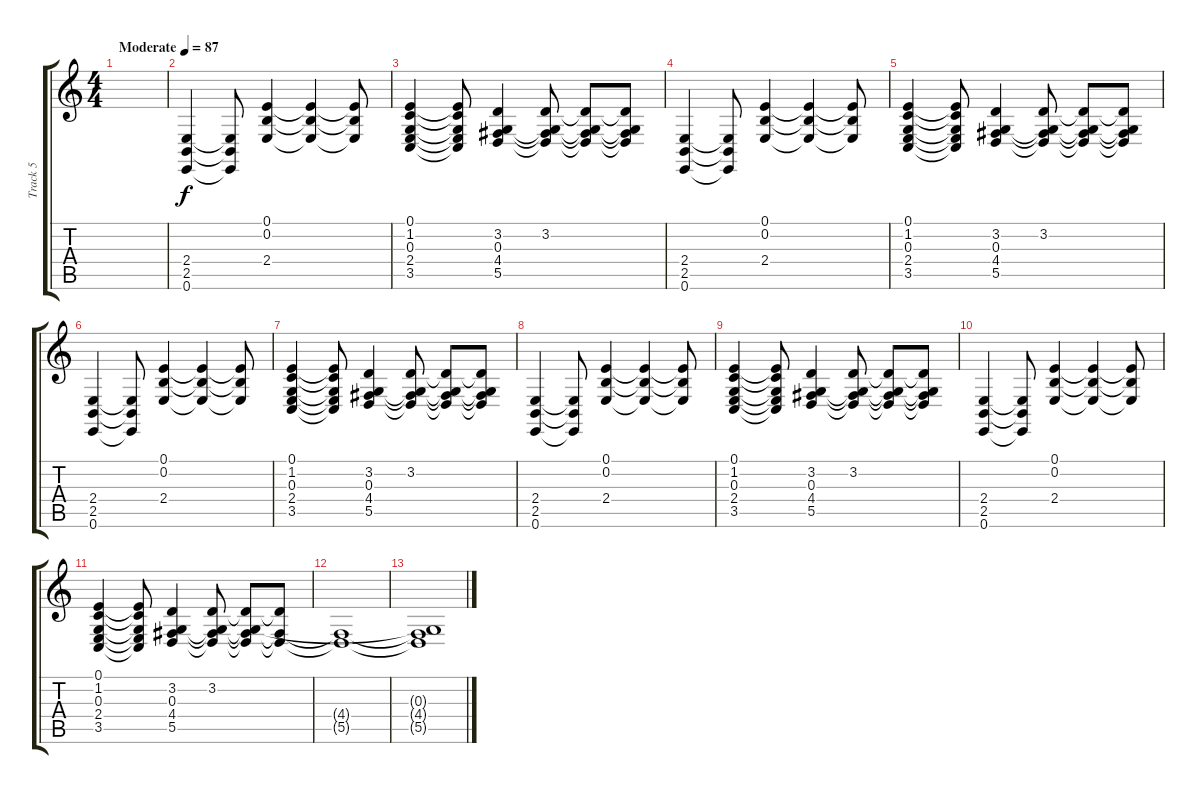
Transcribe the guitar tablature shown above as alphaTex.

\track ("Track 5" "Track 5") {instrument stringensemble1}
\staff {score tabs}
\tuning (E4 B3 G3 D3 A2 E2) {hide}
\ts (4 4)
\tempo (87 "Moderate")
\clef g2
\ks c
|
(2.4 2.5 0.6).4 (2.4{t} 2.5{t} 0.6{t}).8 (0.1 0.2 2.4).4 (0.1{t} 0.2{t} 2.4{t}).4 (0.1{t} 0.2{t} 2.4{t}).8 |
(0.1 1.2 0.3 2.4 3.5).4 (0.1{t} 1.2{t} 0.3{t} 2.4{t} 3.5{t}).8 (3.2 0.3 4.4 5.5).4 (3.2 0.3{t} 4.4{t} 5.5{t}).8 (3.2{t} 0.3{t} 4.4{t} 5.5{t}).8 (3.2{t} 0.3{t} 4.4{t} 5.5{t}).8 |
(2.4 2.5 0.6).4 (2.4{t} 2.5{t} 0.6{t}).8 (0.1 0.2 2.4).4 (0.1{t} 0.2{t} 2.4{t}).4 (0.1{t} 0.2{t} 2.4{t}).8 |
(0.1 1.2 0.3 2.4 3.5).4 (0.1{t} 1.2{t} 0.3{t} 2.4{t} 3.5{t}).8 (3.2 0.3 4.4 5.5).4 (3.2 0.3{t} 4.4{t} 5.5{t}).8 (3.2{t} 0.3{t} 4.4{t} 5.5{t}).8 (3.2{t} 0.3{t} 4.4{t} 5.5{t}).8 |
(2.4 2.5 0.6).4 (2.4{t} 2.5{t} 0.6{t}).8 (0.1 0.2 2.4).4 (0.1{t} 0.2{t} 2.4{t}).4 (0.1{t} 0.2{t} 2.4{t}).8 |
(0.1 1.2 0.3 2.4 3.5).4 (0.1{t} 1.2{t} 0.3{t} 2.4{t} 3.5{t}).8 (3.2 0.3 4.4 5.5).4 (3.2 0.3{t} 4.4{t} 5.5{t}).8 (3.2{t} 0.3{t} 4.4{t} 5.5{t}).8 (3.2{t} 0.3{t} 4.4{t} 5.5{t}).8 |
(2.4 2.5 0.6).4 (2.4{t} 2.5{t} 0.6{t}).8 (0.1 0.2 2.4).4 (0.1{t} 0.2{t} 2.4{t}).4 (0.1{t} 0.2{t} 2.4{t}).8 |
(0.1 1.2 0.3 2.4 3.5).4 (0.1{t} 1.2{t} 0.3{t} 2.4{t} 3.5{t}).8 (3.2 0.3 4.4 5.5).4 (3.2 0.3{t} 4.4{t} 5.5{t}).8 (3.2{t} 0.3{t} 4.4{t} 5.5{t}).8 (3.2{t} 0.3{t} 4.4{t} 5.5{t}).8 |
(2.4 2.5 0.6).4 (2.4{t} 2.5{t} 0.6{t}).8 (0.1 0.2 2.4).4 (0.1{t} 0.2{t} 2.4{t}).4 (0.1{t} 0.2{t} 2.4{t}).8 |
(0.1 1.2 0.3 2.4 3.5).4 (0.1{t} 1.2{t} 0.3{t} 2.4{t} 3.5{t}).8 (3.2 0.3 4.4 5.5).4 (3.2 0.3{t} 4.4{t} 5.5{t}).8 (3.2{t} 0.3{t} 4.4{t} 5.5{t}).8 (3.2{t} 4.4{t} 5.5{t}).8 |
(4.4{t} 5.5{t}).1 |
(0.3{t} 4.4{t} 5.5{t}).1
